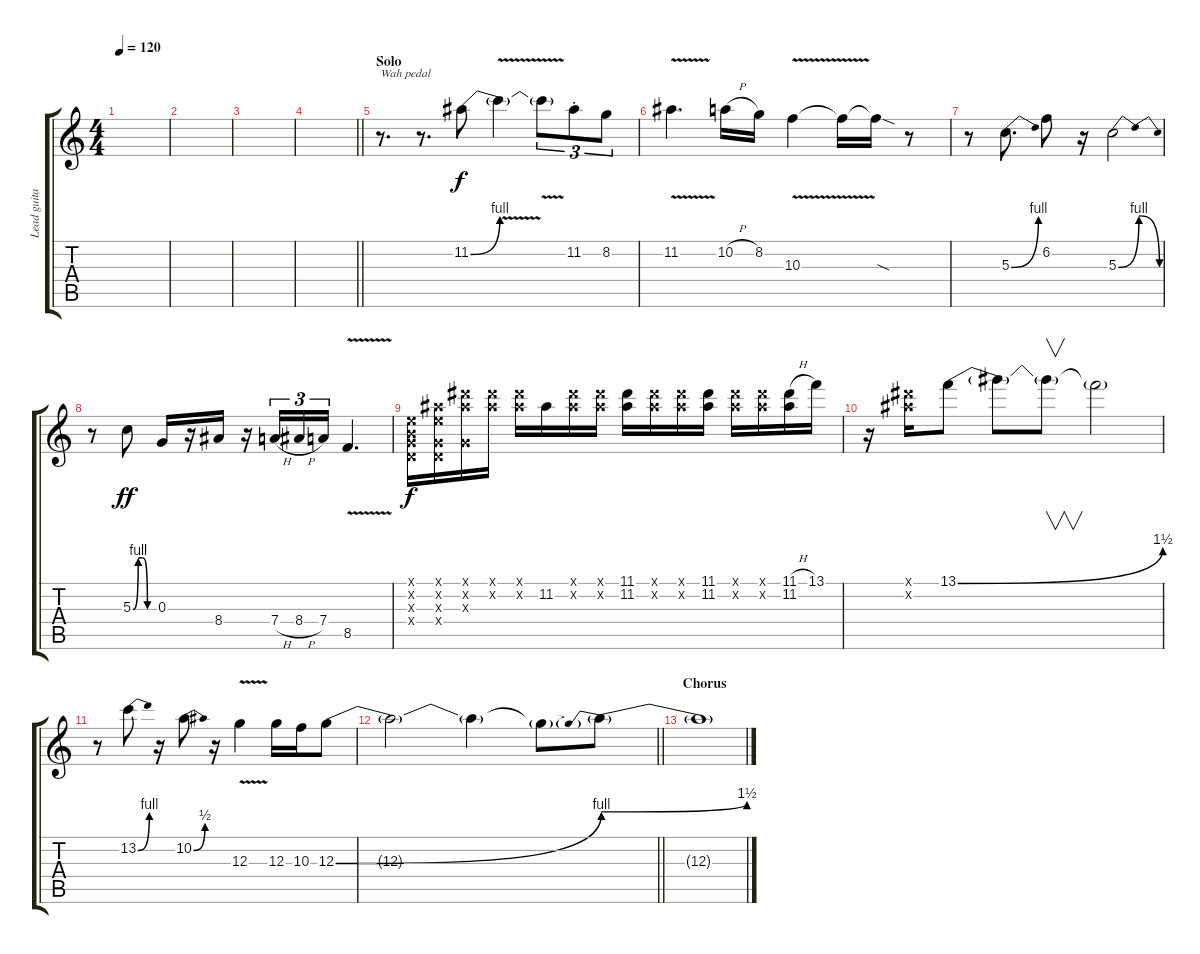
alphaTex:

\track ("Lead guitar" "Lead guita") {instrument distortionguitar}
\staff {score tabs}
\tuning (E4 B3 G3 D3 A2 E2) {hide}
\ts (4 4)
\tempo 120
\clef g2
\ks c
|
|
|
\barLineRight lightlight
|
\section ("" "Solo")
r.8{d txt "Wah pedal" volume 15 balance 8} r.8{d} 11.2{be (bend 0 0 60 4)}.8 11.2{v t}.4 11.2{t}.8{tu (3 2)} 11.2{st}.8{tu (3 2)} 8.2.8{tu (3 2)} |
11.2{v}.4{d} 10.2{h}.16 8.2.16 10.3{v}.4 10.3{t}.16 10.3{sod t}.16 r.8 |
r.8 5.3{be (bend 0 0 60 4)}.8{d} 6.2.8 r.16 5.3{be (bendrelease 0 0 6 4 22 4 60 0)}.2 |
r.8 5.3{be (custom 0 0 15 4 28 4 41 0 60 0)}.8{dy ff} 0.3.16 r.16 8.4.16 r.16 7.4{h}.16{tu (3 2)} 8.4{h}.16{tu (3 2)} 7.4.16{tu (3 2)} 8.5{v}.4{d} |
(0.1{x} 0.2{x} 0.3{x} 0.4{x}).16{dy f} (0.1{x} 11.2{x} 0.3{x} 0.4{x}).16 (11.1{x} 11.2{x} 0.3{x}).16 (11.1{x} 11.2{x}).16 (11.1{x} 11.2{x}).16 11.2.16 (11.1{x} 11.2{x}).16 (11.1{x} 11.2{x}).16 (11.1 11.2).16 (11.1{x} 11.2{x}).16 (11.1{x} 11.2{x}).16 (11.1 11.2).16 (11.1{x} 11.2{x}).16 (11.1{x} 11.2{x}).16 (11.1{h} 11.2).16 13.1.16 |
r.16 (11.1{x} 11.2{x}).16 13.1{be (bend 0 0 60 6)}.8 13.1{t}.8 13.1{t}.8{v} 13.1{t}.2 |
r.8 13.2{be (bend 0 0 60 4)}.8 r.16 10.2{be (bend 0 0 60 2)}.8 r.16 12.3{v}.4 12.3.16 10.3.16 12.3{be (bend 0 0 60 4)}.8 |
\barLineRight lightlight
12.3{t}.2 12.3{t}.4 12.3{t}.8 12.3{be (prebendbend 0 4 60 6) t}.8 |
\section ("" "Chorus")
12.3{t}.1{volume 0}
